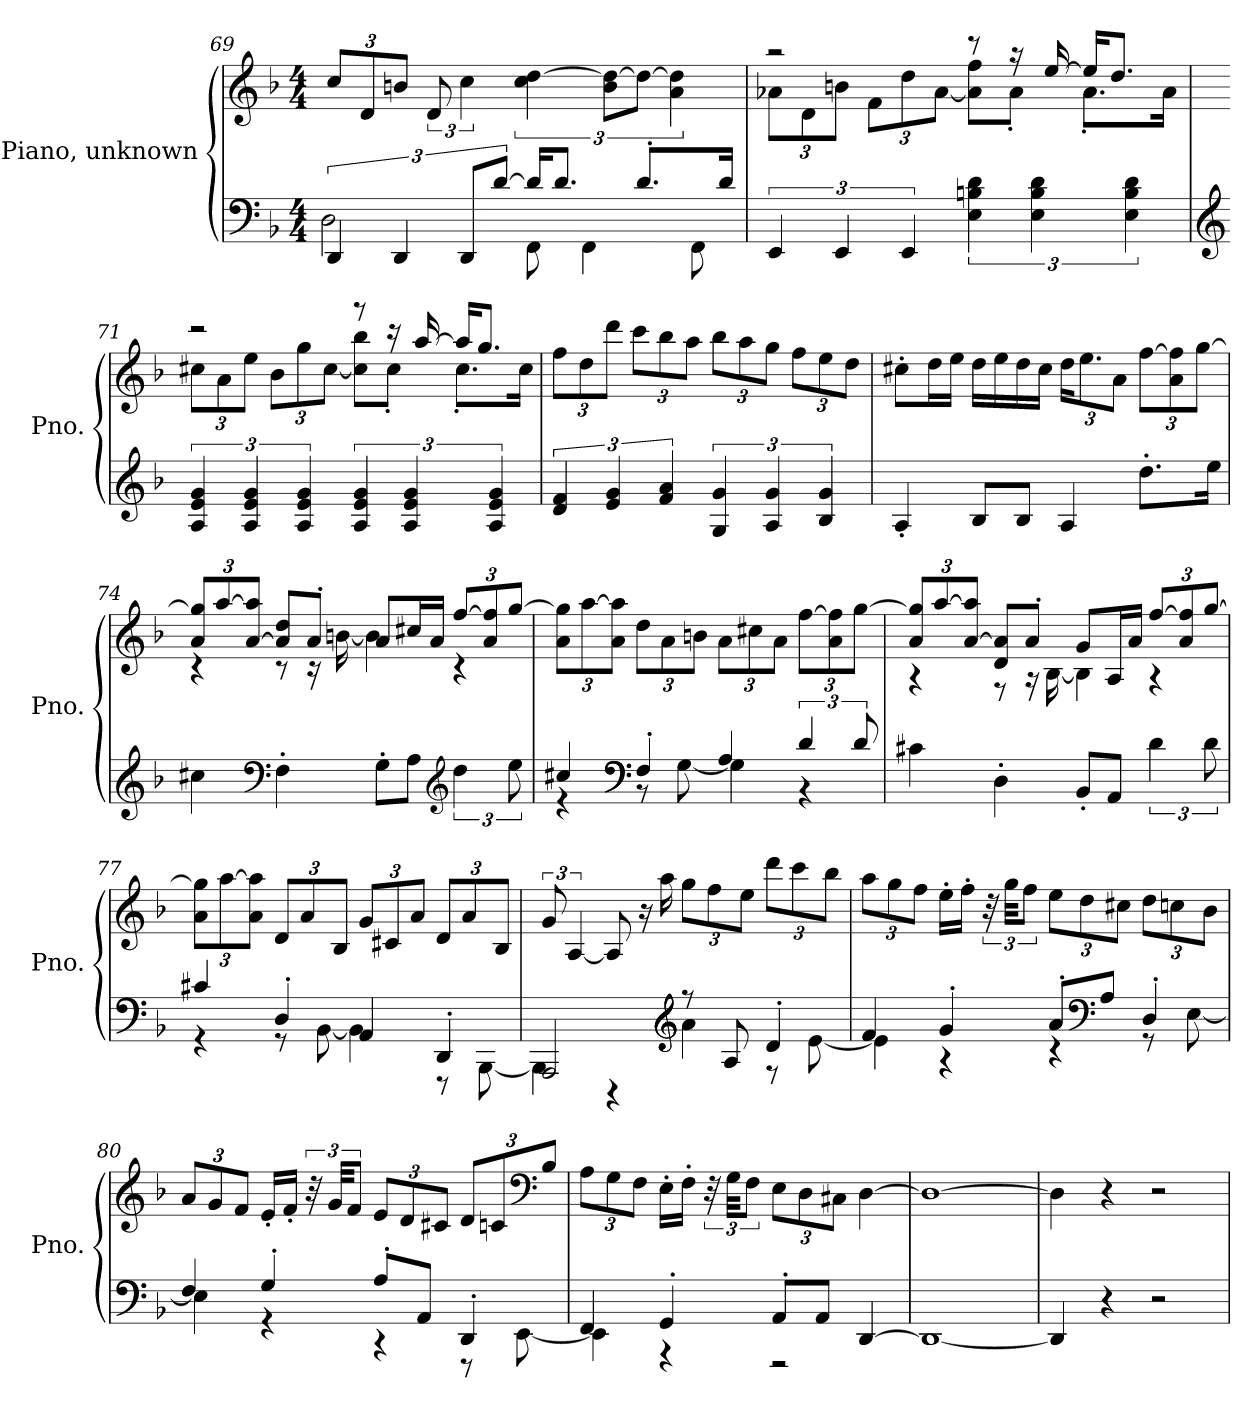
**kern	**kern
*part1	*part1
*staff2	*staff1
*I"Piano, unknown	*
*I'Pno.	*
*clefF4	*clefG2
*k[b-]	*k[b-]
*M4/4	*M4/4
=69	=69
*^	*
*	*	*Xbrackettup
6DD/	2D\	12cc/L
.	.	12d/
6DD/	.	12bn/J
*	*	*brackettup
.	.	12d/
12DD/L	.	6cc\
[12d/J	.	.
16d/KL]	8FF\	6cc\ [6dd\
8.d/J	.	.
.	4FF\	.
.	.	12b\ 12dd\_L
8.d'/L	.	12dd\J_
.	.	6a\ 6dd\]
.	8FF\	.
16d/Jk	.	.
*v	*v	*
!!LO:LB:g=z
=70	=70
*	*^
*	*	*Xbrackettup
6EE/	2r	12a-X\L
.	.	12d\
6EE/	.	12bn\J
.	.	12f\L
6EE/	.	12dd\
.	.	[12a-\J
6E\ 6Bn\ 6d\	8r	8a-\] 8ff\L
.	16r	8a-'\J
6E\ 6B\ 6d\	.	.
.	[16ee/	.
.	16ee/KL]	8.a-'\L
.	8.dd/J	.
6E\ 6B\ 6d\	.	.
.	.	16a-\Jk
=71	=71	=71
*clefG2	*	*
6A/ 6e/ 6g/	2r	12cc#X\L
.	.	12a\
6A/ 6e/ 6g/	.	12ee\J
.	.	12b-\L
6A/ 6e/ 6g/	.	12gg\
.	.	[12cc#\J
6A/ 6e/ 6g/	8r	8cc#\] 8bb-\L
.	16r	8cc#'\J
6A/ 6e/ 6g/	.	.
.	[16aa/	.
.	16aa/KL]	8.cc#'\L
.	8.gg/J	.
6A/ 6e/ 6g/	.	.
.	.	16cc#\Jk
*	*v	*v
!!LO:LB:g=z
=72	=72
6d/ 6f/	12ff\L
.	12dd\
6e/ 6g/	12ddd\J
.	12ccc\L
6f/ 6a/	12bb-\
.	12aa\J
6G/ 6g/	12bb-\L
.	12aa\
6A/ 6g/	12gg\J
.	12ff\L
6B-/ 6g/	12ee\
.	12dd\J
=73	=73
4A'/	8cc#X'\L
.	16dd\L
.	16ee\JJ
8B-/L	16dd\LL
.	16ee\
8B-/J	16dd\
.	16cc#\JJ
4A/	24dd\KL
.	12.ee\
.	12a\J
8.dd'\L	[12ff\L
.	12a\ 12ff\]
.	[12gg\J
16ee\Jk	.
!!LO:LB:g=z
=74	=74
*	*^
4cc#X\	12a/ 12gg/]L	4r
.	[12aa/	.
.	[12a/ 12aa/]J	.
*clefF4	*	*
4F'\	8a/] 8dd/L	8r
.	8a'/J	16r
.	.	[16bn\
8G'\L	8a/L	4b\]
8A\J	16cc#X/L	.
.	16a/JJ	.
*clefG2	*	*
6dd\	[12ff/L	4r
.	12a/ 12ff/]	.
12ee\	[12gg/J	.
*	*v	*v
=75	=75
*^	*
4cc#X/	4r	12a\ 12gg\]L
.	.	[12aa\
.	.	12a\ 12aa\]J
*clefF4	*	*
4F'/	8r	12dd\L
.	.	12a\
.	[8G\	.
.	.	12bn\J
4A/	4G\]	12a\L
.	.	12cc#X\
.	.	12a\J
6d/	4r	[12ff\L
.	.	12a\ 12ff\]
12d/	.	[12gg\J
*v	*v	*
!!LO:PB:g=z
=76	=76
*	*^
4c#X\	12a/ 12gg/]L	4r
.	[12aa/	.
.	[12a/ 12aa/]J	.
4D'\	8d/ 8a/]L	8r
.	8a'/J	16r
.	.	[16B-\
8BB-'/L	8g/L	4B-\]
8AA/J	16A/L	.
.	16a/JJ	.
6d\	[12ff/L	4r
.	12a/ 12ff/]	.
12d\	[12gg/J	.
*	*v	*v
=77	=77
*^	*
4c#X/	4r	12a\ 12gg\]L
.	.	[12aa\
.	.	12a\ 12aa\]J
4D'/	8r	12d/L
.	.	12a/
.	[8BB-\	.
.	.	12B-/J
4AA/	4BB-\]	12g/L
.	.	12c#X/
.	.	12a/J
4DD'/	8r	12d/L
.	.	12a/
.	[8BBB-\	.
.	.	12B-/J
=78	=78	=78
*	*	*brackettup
2AAA/	4BBB-\]	12g/
.	.	[6A/
.	4r	8A/]
.	.	16r
.	.	16aa\
*clefG2	*	*
*	*	*Xbrackettup
8r	4a\	12gg\L
.	.	12ff\
8A/	.	.
.	.	12ee\J
4d'/	8r	12ddd\L
.	.	12ccc\
.	[8e\	.
.	.	12bb-\J
!!LO:LB:g=z
=79	=79	=79
4f/	4e\]	12aa\L
.	.	12gg\
.	.	12ff\J
4g'/	4r	16ee'\LL
.	.	16ff'\JJ
*	*	*brackettup
.	.	48r
.	.	48gg\KKL
.	.	12ff\J
*	*	*Xbrackettup
8a'/L	4r	12ee\L
.	.	12dd\
*clefF4	*	*
8A/J	.	.
.	.	12cc#X\J
4D'/	8r	12dd\L
.	.	12ccn\
.	[8E\	.
.	.	12b-\J
=80	=80	=80
4F/	4E\]	12a/L
.	.	12g/
.	.	12f/J
4G'/	4r	16e'/LL
.	.	16f'/JJ
*	*	*brackettup
.	.	48r
.	.	48g/KKL
.	.	12f/J
*	*	*Xbrackettup
8A'/L	4r	12e/L
.	.	12d/
8AA/J	.	.
.	.	12c#X/J
4DD'/	8r	12d/L
.	.	12cn/
.	[8EE\	.
*	*	*clefF4
.	.	12B-/J
!!LO:LB:g=z
=81	=81	=81
4FF/	4EE\]	12A\L
.	.	12G\
.	.	12F\J
4GG'/	4r	16E'\LL
.	.	16F'\JJ
*	*	*brackettup
.	.	48r
.	.	48G\KKL
.	.	12F\J
*	*	*Xbrackettup
8AA'/L	2r	12E\L
.	.	12D\
8AA/J	.	.
.	.	12C#X\J
[4DD/	.	[4D\
*v	*v	*
=82	=82
1DD_	1D_
=83	=83
4DD/]	4D\]
4r	4r
2r	2r
=	=
*-	*-
